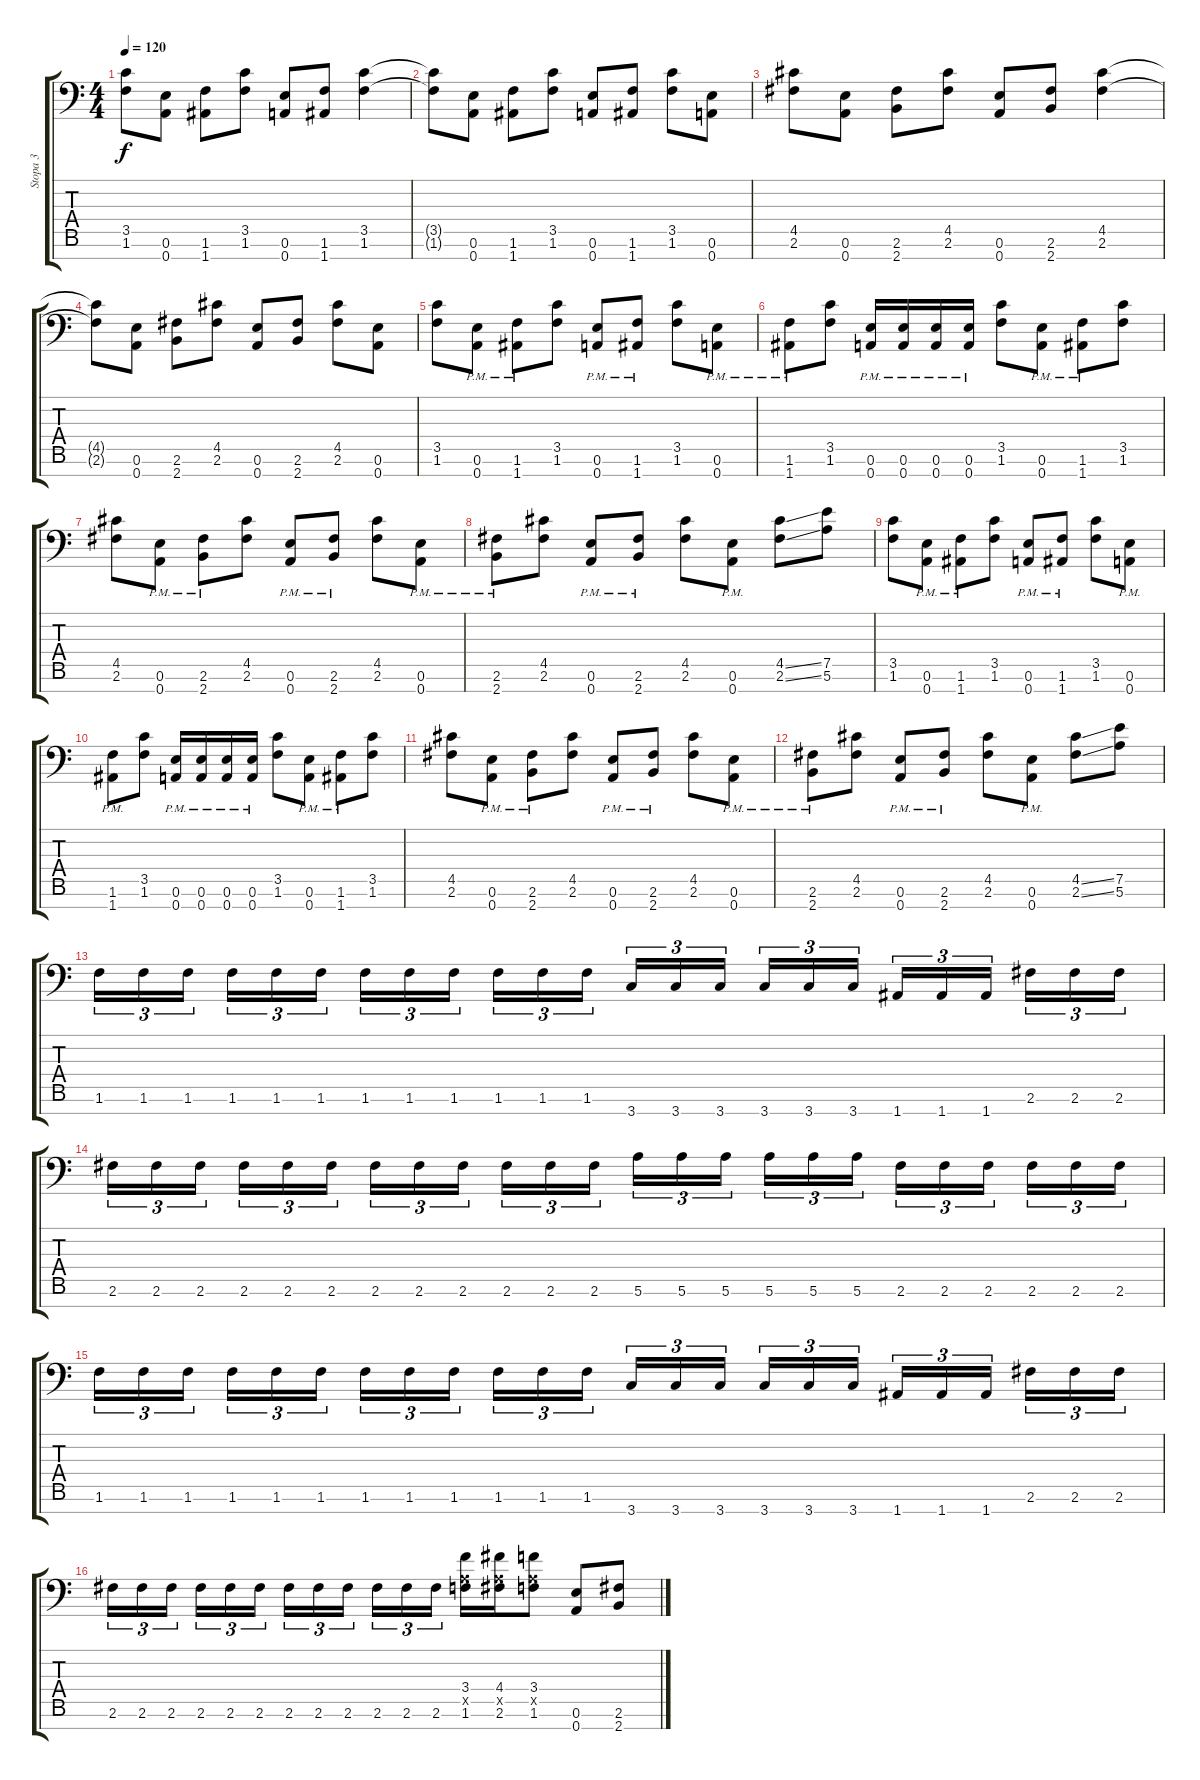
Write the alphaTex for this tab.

\track ("Stopa 3" "Stopa 3") {instrument distortionguitar}
\staff {score tabs}
\tuning (E4 B3 G3 D3 A2 E2 A1) {hide}
\ts (4 4)
\tempo 120
\clef f4
\ks c
(3.5 1.6).8{dy f} (0.6 0.7).8 (1.6 1.7).8 (3.5 1.6).8 (0.6 0.7).8 (1.6 1.7).8 (3.5 1.6).4 |
(3.5{t} 1.6{t}).8 (0.6 0.7).8 (1.6 1.7).8 (3.5 1.6).8 (0.6 0.7).8 (1.6 1.7).8 (3.5 1.6).8 (0.6 0.7).8 |
(4.5 2.6).8 (0.6 0.7).8 (2.6 2.7).8 (4.5 2.6).8 (0.6 0.7).8 (2.6 2.7).8 (4.5 2.6).4 |
(4.5{t} 2.6{t}).8 (0.6 0.7).8 (2.6 2.7).8 (4.5 2.6).8 (0.6 0.7).8 (2.6 2.7).8 (4.5 2.6).8 (0.6 0.7).8 |
(3.5 1.6).8{balance 4} (0.6{pm} 0.7{pm}).8 (1.6{pm} 1.7{pm}).8 (3.5 1.6).8 (0.6{pm} 0.7{pm}).8 (1.6{pm} 1.7{pm}).8 (3.5 1.6).8 (0.6{pm} 0.7{pm}).8 |
(1.6{pm} 1.7{pm}).8 (3.5 1.6).8 (0.6{pm} 0.7{pm}).16 (0.6{pm} 0.7{pm}).16 (0.6{pm} 0.7{pm}).16 (0.6{pm} 0.7{pm}).16 (3.5 1.6).8 (0.6{pm} 0.7{pm}).8 (1.6{pm} 1.7{pm}).8 (3.5 1.6).8 |
(4.5 2.6).8 (0.6{pm} 0.7{pm}).8 (2.6{pm} 2.7{pm}).8 (4.5 2.6).8 (0.6{pm} 0.7{pm}).8 (2.6{pm} 2.7{pm}).8 (4.5 2.6).8 (0.6{pm} 0.7{pm}).8 |
(2.6{pm} 2.7{pm}).8 (4.5 2.6).8 (0.6{pm} 0.7{pm}).8 (2.6{pm} 2.7{pm}).8 (4.5 2.6).8 (0.6{pm} 0.7{pm}).8 (4.5{ss} 2.6{ss}).8 (7.5 5.6).8 |
(3.5 1.6).8 (0.6{pm} 0.7{pm}).8 (1.6{pm} 1.7{pm}).8 (3.5 1.6).8 (0.6{pm} 0.7{pm}).8 (1.6{pm} 1.7{pm}).8 (3.5 1.6).8 (0.6{pm} 0.7{pm}).8 |
(1.6{pm} 1.7{pm}).8 (3.5 1.6).8 (0.6{pm} 0.7{pm}).16 (0.6{pm} 0.7{pm}).16 (0.6{pm} 0.7{pm}).16 (0.6{pm} 0.7{pm}).16 (3.5 1.6).8 (0.6{pm} 0.7{pm}).8 (1.6{pm} 1.7{pm}).8 (3.5 1.6).8 |
(4.5 2.6).8 (0.6{pm} 0.7{pm}).8 (2.6{pm} 2.7{pm}).8 (4.5 2.6).8 (0.6{pm} 0.7{pm}).8 (2.6{pm} 2.7{pm}).8 (4.5 2.6).8 (0.6{pm} 0.7{pm}).8 |
(2.6{pm} 2.7{pm}).8 (4.5 2.6).8 (0.6{pm} 0.7{pm}).8 (2.6{pm} 2.7{pm}).8 (4.5 2.6).8 (0.6{pm} 0.7{pm}).8 (4.5{ss} 2.6{ss}).8 (7.5 5.6).8 |
1.6.16{tu (3 2) balance 8} 1.6.16{tu (3 2)} 1.6.16{tu (3 2) beam splitsecondary} 1.6.16{tu (3 2)} 1.6.16{tu (3 2)} 1.6.16{tu (3 2)} 1.6.16{tu (3 2)} 1.6.16{tu (3 2)} 1.6.16{tu (3 2) beam splitsecondary} 1.6.16{tu (3 2)} 1.6.16{tu (3 2)} 1.6.16{tu (3 2)} 3.7.16{tu (3 2)} 3.7.16{tu (3 2)} 3.7.16{tu (3 2) beam splitsecondary} 3.7.16{tu (3 2)} 3.7.16{tu (3 2)} 3.7.16{tu (3 2)} 1.7.16{tu (3 2)} 1.7.16{tu (3 2)} 1.7.16{tu (3 2) beam splitsecondary} 2.6.16{tu (3 2)} 2.6.16{tu (3 2)} 2.6.16{tu (3 2)} |
2.6.16{tu (3 2)} 2.6.16{tu (3 2)} 2.6.16{tu (3 2) beam splitsecondary} 2.6.16{tu (3 2)} 2.6.16{tu (3 2)} 2.6.16{tu (3 2)} 2.6.16{tu (3 2)} 2.6.16{tu (3 2)} 2.6.16{tu (3 2) beam splitsecondary} 2.6.16{tu (3 2)} 2.6.16{tu (3 2)} 2.6.16{tu (3 2)} 5.6.16{tu (3 2)} 5.6.16{tu (3 2)} 5.6.16{tu (3 2) beam splitsecondary} 5.6.16{tu (3 2)} 5.6.16{tu (3 2)} 5.6.16{tu (3 2)} 2.6.16{tu (3 2)} 2.6.16{tu (3 2)} 2.6.16{tu (3 2) beam splitsecondary} 2.6.16{tu (3 2)} 2.6.16{tu (3 2)} 2.6.16{tu (3 2)} |
1.6.16{tu (3 2)} 1.6.16{tu (3 2)} 1.6.16{tu (3 2) beam splitsecondary} 1.6.16{tu (3 2)} 1.6.16{tu (3 2)} 1.6.16{tu (3 2)} 1.6.16{tu (3 2)} 1.6.16{tu (3 2)} 1.6.16{tu (3 2) beam splitsecondary} 1.6.16{tu (3 2)} 1.6.16{tu (3 2)} 1.6.16{tu (3 2)} 3.7.16{tu (3 2)} 3.7.16{tu (3 2)} 3.7.16{tu (3 2) beam splitsecondary} 3.7.16{tu (3 2)} 3.7.16{tu (3 2)} 3.7.16{tu (3 2)} 1.7.16{tu (3 2)} 1.7.16{tu (3 2)} 1.7.16{tu (3 2) beam splitsecondary} 2.6.16{tu (3 2)} 2.6.16{tu (3 2)} 2.6.16{tu (3 2)} |
2.6.16{tu (3 2)} 2.6.16{tu (3 2)} 2.6.16{tu (3 2) beam splitsecondary} 2.6.16{tu (3 2)} 2.6.16{tu (3 2)} 2.6.16{tu (3 2)} 2.6.16{tu (3 2)} 2.6.16{tu (3 2)} 2.6.16{tu (3 2) beam splitsecondary} 2.6.16{tu (3 2)} 2.6.16{tu (3 2)} 2.6.16{tu (3 2)} (3.4 0.5{x} 1.6).16 (4.4 0.5{x} 2.6).16 (3.4 0.5{x} 1.6).8 (0.6 0.7).8 (2.6 2.7).8
